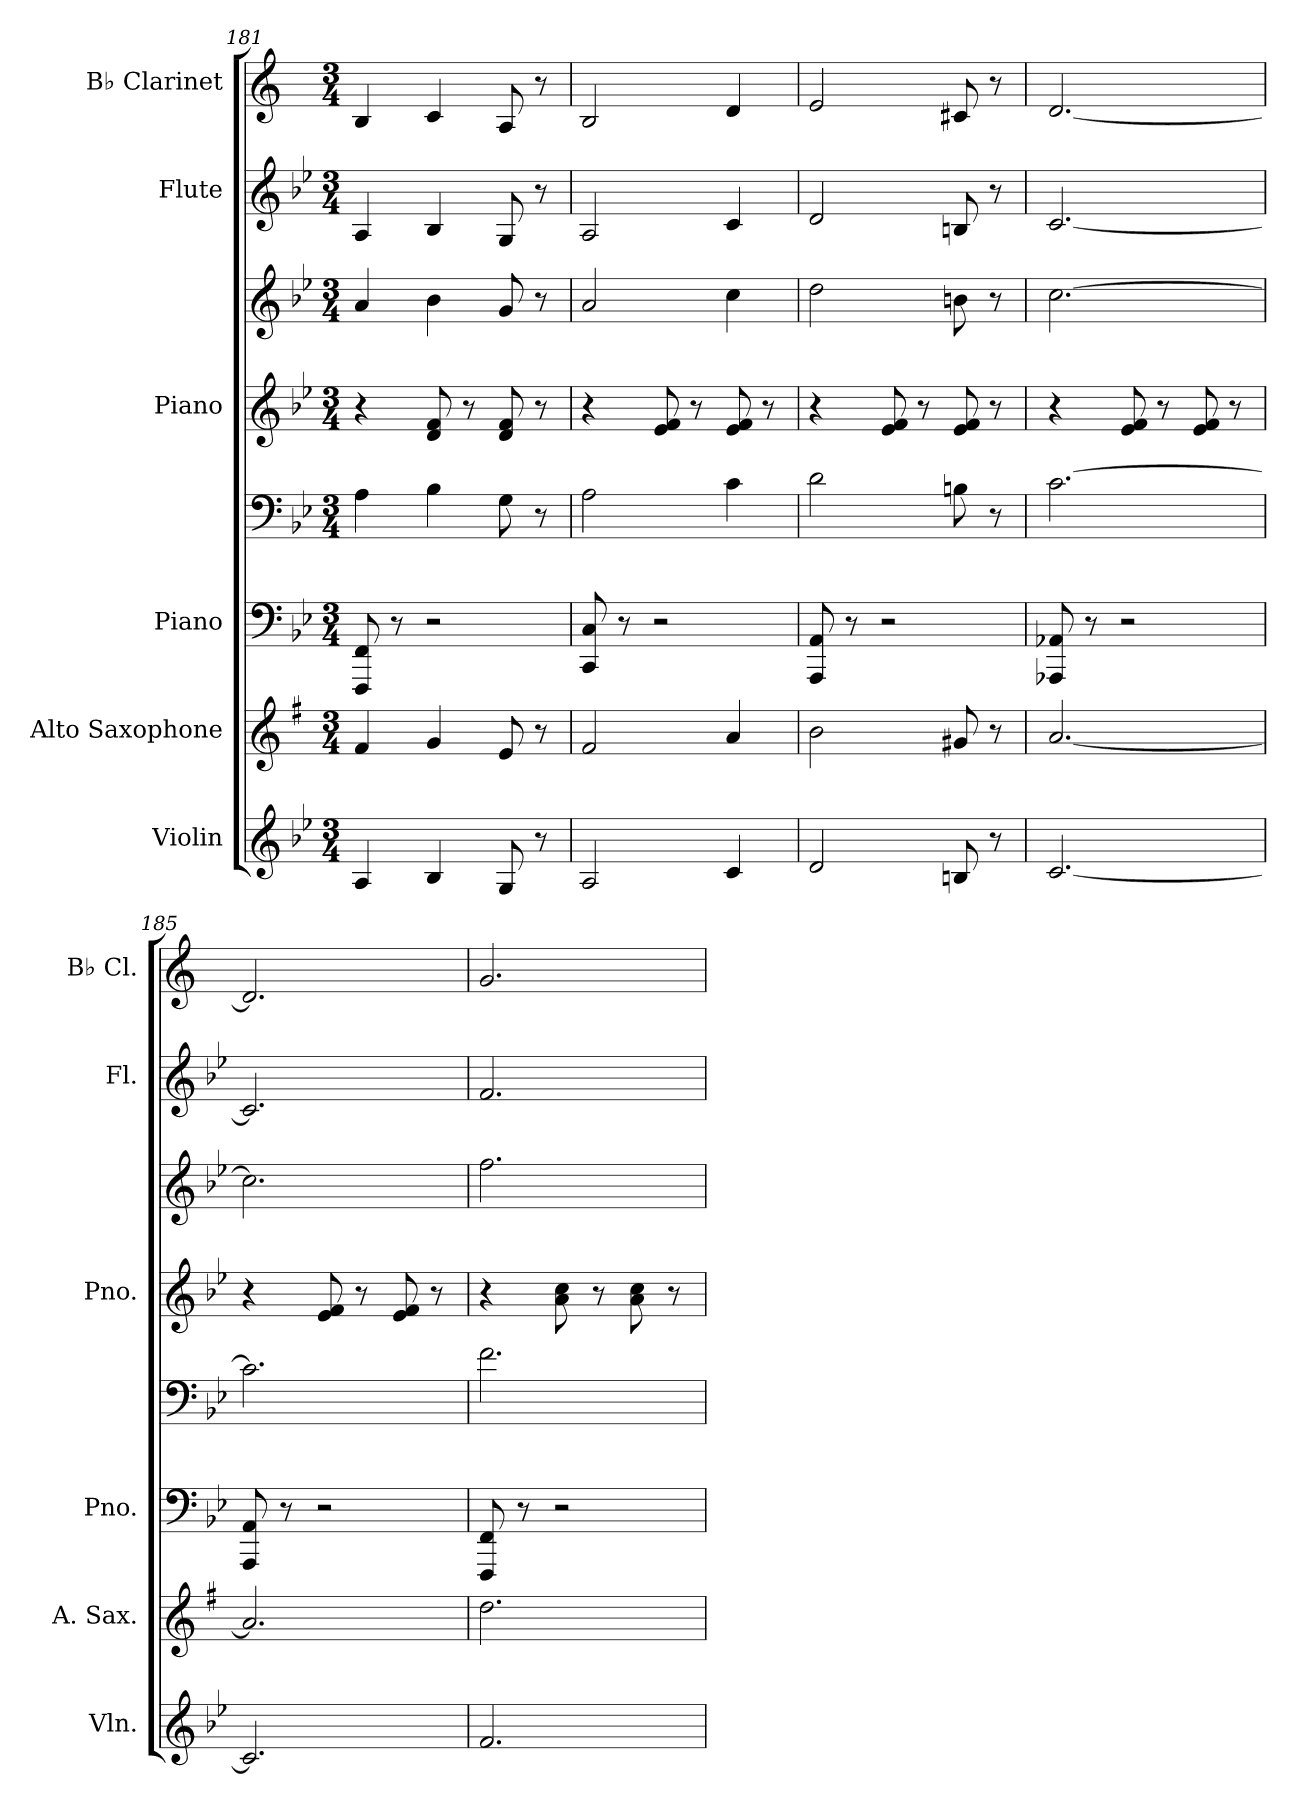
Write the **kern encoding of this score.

**kern	**kern	**kern	**kern	**kern	**kern	**kern	**kern
*part6	*part5	*part4	*part4	*part3	*part3	*part2	*part1
*staff8	*staff7	*staff6	*staff5	*staff4	*staff3	*staff2	*staff1
*I"Violin	*I"Alto Saxophone	*I"Piano	*	*I"Piano	*	*I"Flute	*I"B♭ Clarinet
*I'Vln.	*I'A. Sax.	*I'Pno.	*	*I'Pno.	*	*I'Fl.	*I'B♭ Cl.
*clefG2	*clefG2	*clefF4	*clefF4	*clefG2	*clefG2	*clefG2	*clefG2
*	*ITrd5c9	*	*	*	*	*	*ITrd1c2
*k[b-e-]	*k[b-e-]	*k[b-e-]	*k[b-e-]	*k[b-e-]	*k[b-e-]	*k[b-e-]	*k[b-e-]
*M3/4	*M3/4	*M3/4	*M3/4	*M3/4	*M3/4	*M3/4	*M3/4
=181	=181	=181	=181	=181	=181	=181	=181
4A/	4A/	8FFF/ 8FF/	4A\	4r	4a/	4A/	4A/
.	.	8r	.	.	.	.	.
4B-/	4B-/	2r	4B-\	8d/ 8f/	4b-\	4B-/	4B-/
.	.	.	.	8r	.	.	.
8G/	8G/	.	8G\	8d/ 8f/	8g/	8G/	8G/
8r	8r	.	8r	8r	8r	8r	8r
=182	=182	=182	=182	=182	=182	=182	=182
2A/	2A/	8CC/ 8C/	2A\	4r	2a/	2A/	2A/
.	.	8r	.	.	.	.	.
.	.	2r	.	8e-/ 8f/	.	.	.
.	.	.	.	8r	.	.	.
4c/	4c/	.	4c\	8e-/ 8f/	4cc\	4c/	4c/
.	.	.	.	8r	.	.	.
=183	=183	=183	=183	=183	=183	=183	=183
2d/	2d\	8AAA/ 8AA/	2d\	4r	2dd\	2d/	2d/
.	.	8r	.	.	.	.	.
.	.	2r	.	8e-/ 8f/	.	.	.
.	.	.	.	8r	.	.	.
8Bn/	8Bn/	.	8Bn\	8e-/ 8f/	8bn\	8Bn/	8Bn/
8r	8r	.	8r	8r	8r	8r	8r
=184	=184	=184	=184	=184	=184	=184	=184
[2.c/	[2.c/	8AAA-X/ 8AA-X/	[2.c\	4r	[2.cc\	[2.c/	[2.c/
.	.	8r	.	.	.	.	.
.	.	2r	.	8e-/ 8f/	.	.	.
.	.	.	.	8r	.	.	.
.	.	.	.	8e-/ 8f/	.	.	.
.	.	.	.	8r	.	.	.
=185	=185	=185	=185	=185	=185	=185	=185
2.c/]	2.c/]	8AAA/ 8AA/	2.c\]	4r	2.cc\]	2.c/]	2.c/]
.	.	8r	.	.	.	.	.
.	.	2r	.	8e-/ 8f/	.	.	.
.	.	.	.	8r	.	.	.
.	.	.	.	8e-/ 8f/	.	.	.
.	.	.	.	8r	.	.	.
!!LO:LB:g=z
=186	=186	=186	=186	=186	=186	=186	=186
2.f/	2.f\	8FFF/ 8FF/	2.f\	4r	2.ff\	2.f/	2.f/
.	.	8r	.	.	.	.	.
.	.	2r	.	8a\ 8cc\	.	.	.
.	.	.	.	8r	.	.	.
.	.	.	.	8a\ 8cc\	.	.	.
.	.	.	.	8r	.	.	.
=	=	=	=	=	=	=	=
*-	*-	*-	*-	*-	*-	*-	*-
